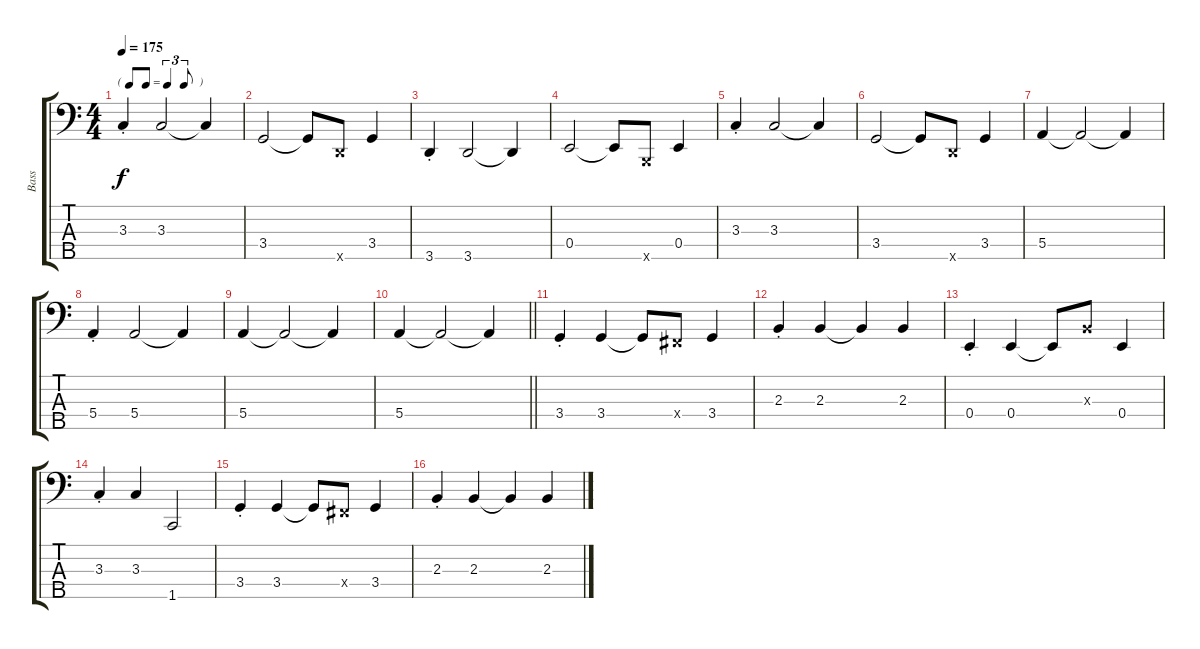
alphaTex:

\track ("Bass" "Bass") {instrument electricbasspick}
\staff {score tabs}
\tuning (G2 D2 A1 E1 B0) {hide}
\ts (4 4)
\tf triplet8th
\tempo 175
\clef f4
\ks c
3.3{st}.4{dy f} 3.3.2 3.3{t}.4 |
3.4.2 3.4{t}.8 3.5{x}.8 3.4.4 |
3.5{st}.4 3.5.2 3.5{t}.4 |
0.4.2 0.4{t}.8 0.5{x}.8 0.4.4 |
3.3{st}.4 3.3.2 3.3{t}.4 |
3.4.2 3.4{t}.8 3.5{x}.8 3.4.4 |
5.4.4 5.4{t}.2 5.4{t}.4 |
5.4{st}.4 5.4.2 5.4{t}.4 |
5.4.4 5.4{t}.2 5.4{t}.4 |
\barLineRight lightlight
5.4.4 5.4{t}.2 5.4{t}.4 |
3.4{st}.4 3.4.4 3.4{t}.8 2.4{x}.8 3.4.4 |
2.3{st}.4 2.3.4 2.3{t}.4 2.3.4 |
0.4{st}.4 0.4.4 0.4{t}.8 2.3{x}.8 0.4.4 |
3.3{st}.4 3.3.4 1.5.2 |
3.4{st}.4 3.4.4 3.4{t}.8 2.4{x}.8 3.4.4 |
2.3{st}.4 2.3.4 2.3{t}.4 2.3.4
